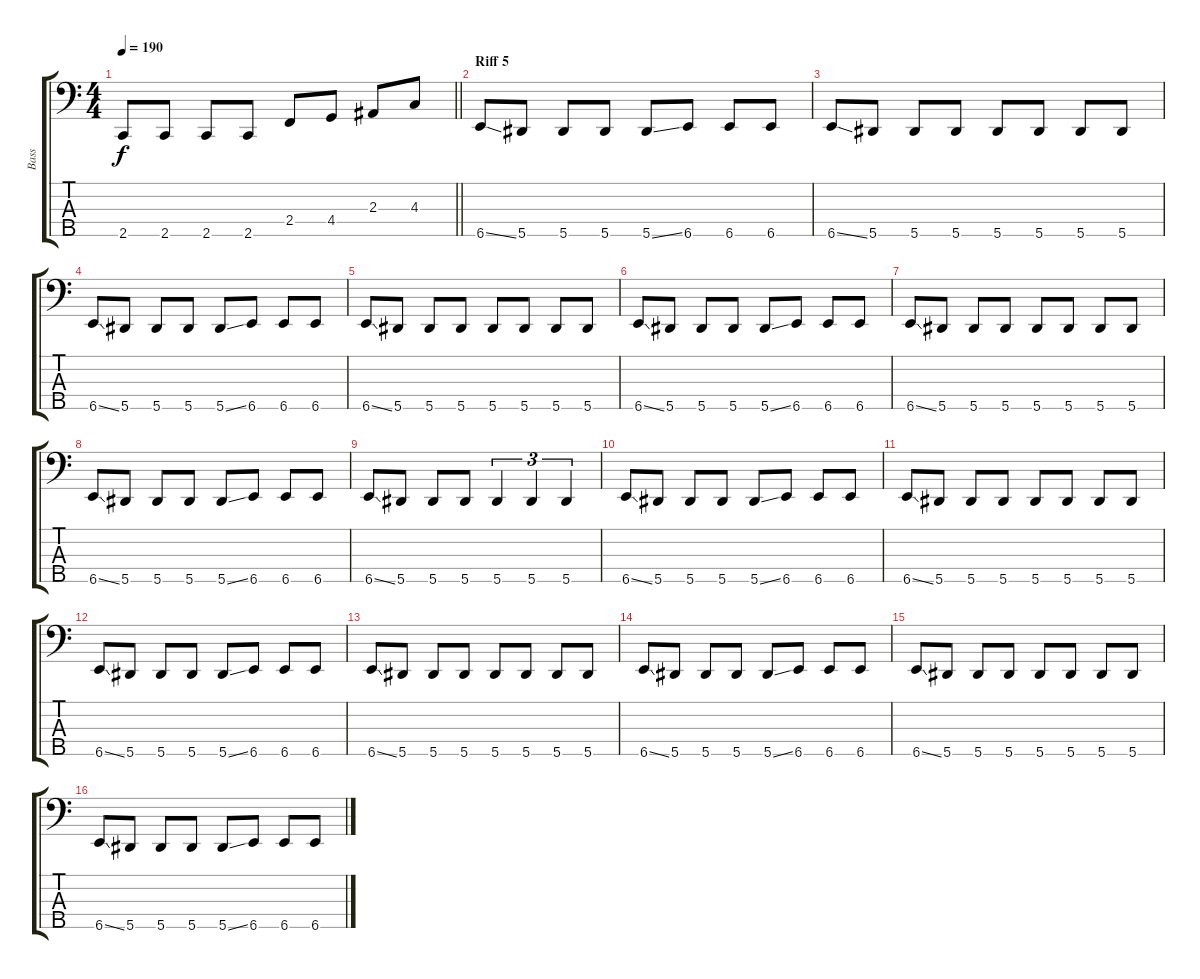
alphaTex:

\track ("Bass" "Bass") {instrument electricbassfinger}
\staff {score tabs}
\tuning (Gb2 Db2 Ab1 Eb1 Bb0) {hide}
\ts (4 4)
\tempo 190
\clef f4
\barLineRight lightlight
\ks c
2.5.8{dy f} 2.5.8 2.5.8 2.5.8 2.4.8 4.4.8 2.3.8 4.3.8 |
\section ("" "Riff 5")
6.5{ss}.8 5.5.8 5.5.8 5.5.8 5.5{ss}.8 6.5.8 6.5.8 6.5.8 |
6.5{ss}.8 5.5.8 5.5.8 5.5.8 5.5.8 5.5.8 5.5.8 5.5.8 |
6.5{ss}.8 5.5.8 5.5.8 5.5.8 5.5{ss}.8 6.5.8 6.5.8 6.5.8 |
6.5{ss}.8 5.5.8 5.5.8 5.5.8 5.5.8 5.5.8 5.5.8 5.5.8 |
6.5{ss}.8 5.5.8 5.5.8 5.5.8 5.5{ss}.8 6.5.8 6.5.8 6.5.8 |
6.5{ss}.8 5.5.8 5.5.8 5.5.8 5.5.8 5.5.8 5.5.8 5.5.8 |
6.5{ss}.8 5.5.8 5.5.8 5.5.8 5.5{ss}.8 6.5.8 6.5.8 6.5.8 |
6.5{ss}.8 5.5.8 5.5.8 5.5.8 5.5.4{tu (3 2)} 5.5.4{tu (3 2)} 5.5.4{tu (3 2)} |
6.5{ss}.8 5.5.8 5.5.8 5.5.8 5.5{ss}.8 6.5.8 6.5.8 6.5.8 |
6.5{ss}.8 5.5.8 5.5.8 5.5.8 5.5.8 5.5.8 5.5.8 5.5.8 |
6.5{ss}.8 5.5.8 5.5.8 5.5.8 5.5{ss}.8 6.5.8 6.5.8 6.5.8 |
6.5{ss}.8 5.5.8 5.5.8 5.5.8 5.5.8 5.5.8 5.5.8 5.5.8 |
6.5{ss}.8 5.5.8 5.5.8 5.5.8 5.5{ss}.8 6.5.8 6.5.8 6.5.8 |
6.5{ss}.8 5.5.8 5.5.8 5.5.8 5.5.8 5.5.8 5.5.8 5.5.8 |
6.5{ss}.8 5.5.8 5.5.8 5.5.8 5.5{ss}.8 6.5.8 6.5.8 6.5.8
